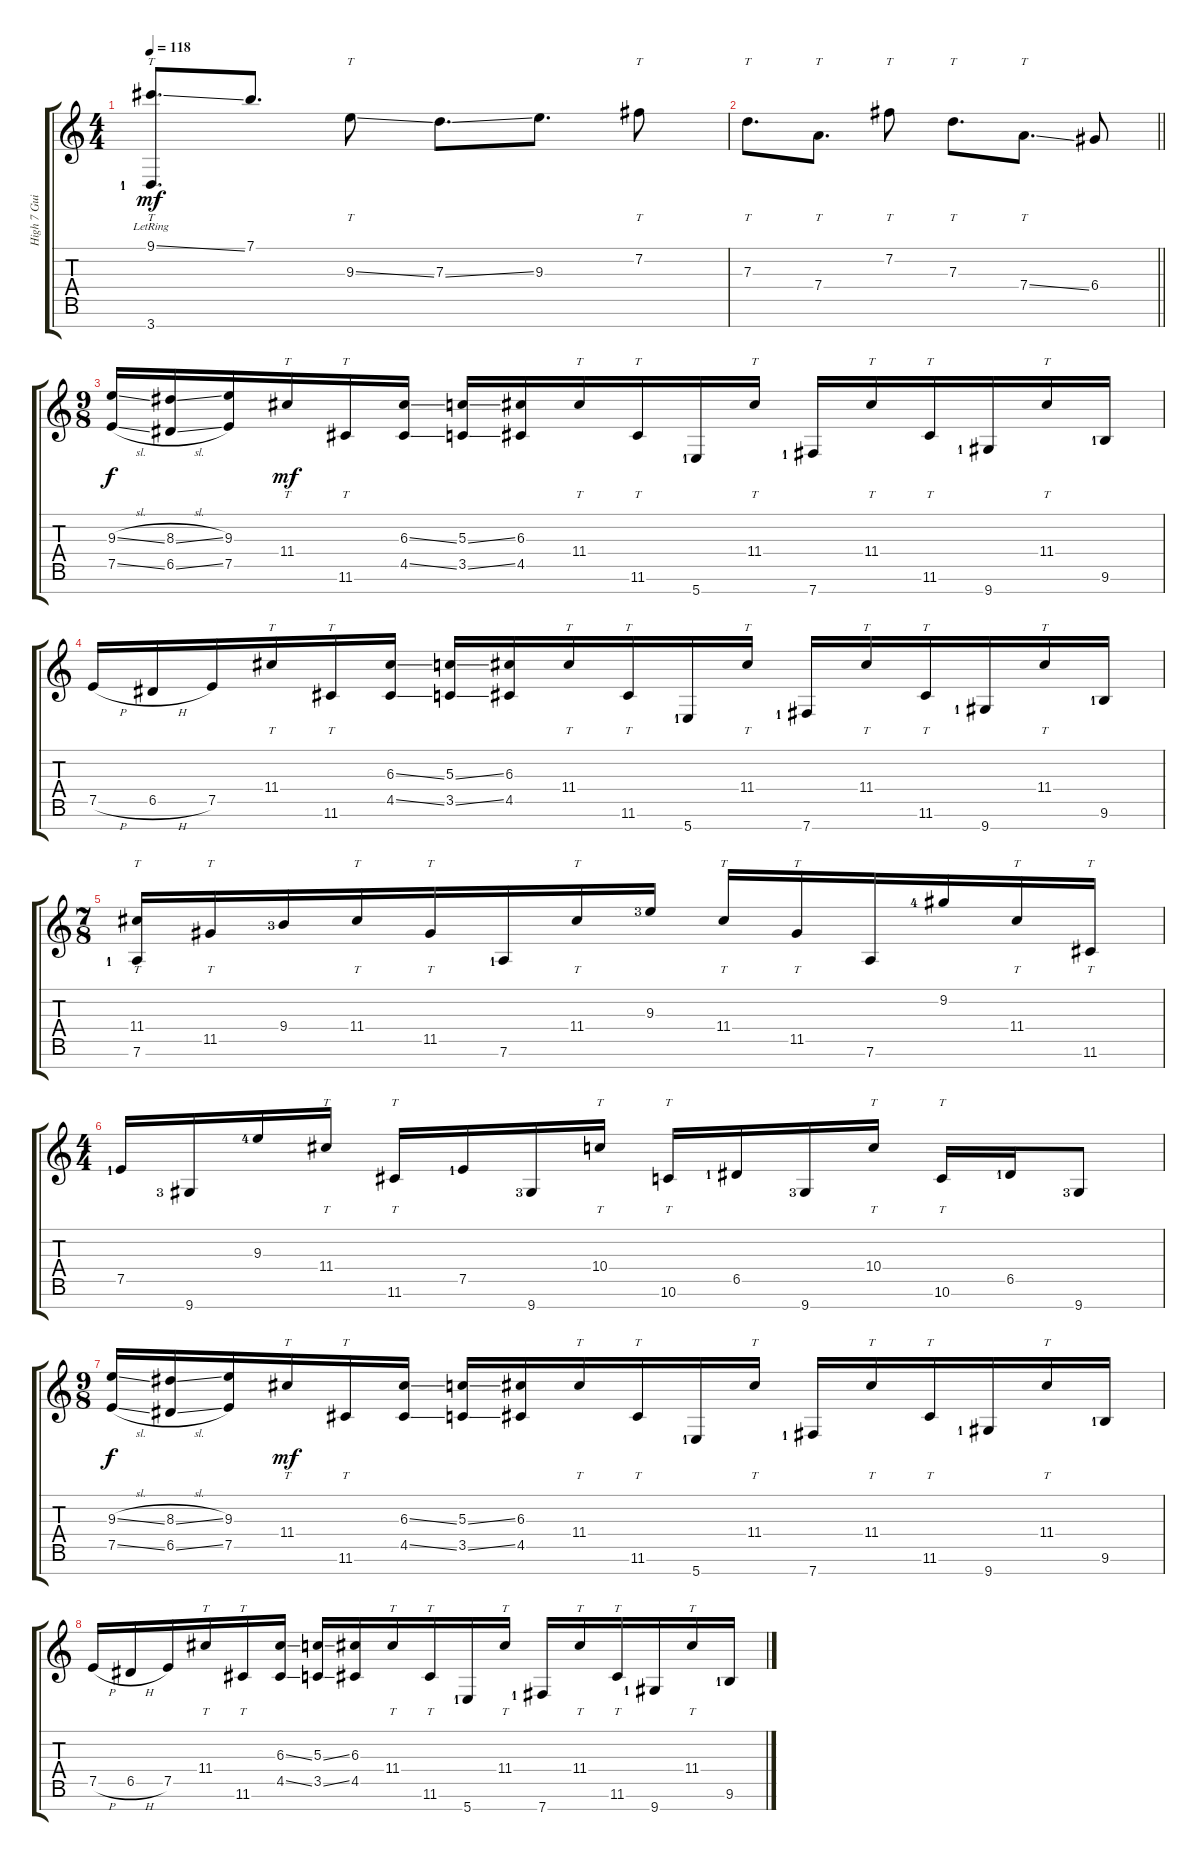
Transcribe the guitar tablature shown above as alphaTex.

\track ("High 7 Guitar #2" "High 7 Gui") {instrument electricguitarjazz}
\staff {score tabs}
\tuning (E4 B3 G3 D3 A2 D2 B1) {hide}
\ts (4 4)
\tempo 118
\clef g2
\ks c
(9.1{ss} 3.7{lr lf 2}).8{tt d dy mf} 7.1.8{d} 9.3{ss}.8{tt} 7.3{ss}.8{d} 9.3.8{d} 7.2.8{tt} |
\barLineRight lightlight
7.3.8{tt d} 7.4.8{tt d} 7.2.8{tt} 7.3.8{tt d} 7.4{ss}.8{tt d} 6.4.8 |
\ts (9 8)
\section ("" "")
(9.3{sl} 7.5{sl}).16{dy f} (8.3{sl} 6.5{sl}).16 (9.3 7.5).16 11.4.16{tt dy mf} 11.6.16{tt} (6.3{ss} 4.5{ss}).16 (5.3{ss} 3.5{ss}).16 (6.3 4.5).16 11.4.16{tt} 11.6.16{tt} 5.7{lf 2}.16 11.4.16{tt} 7.7{lf 2}.16 11.4.16{tt} 11.6.16{tt} 9.7{lf 2}.16 11.4.16{tt} 9.6{lf 2}.16 |
7.5{h}.16 6.5{h}.16 7.5.16 11.4.16{tt} 11.6.16{tt} (6.3{ss} 4.5{ss}).16 (5.3{ss} 3.5{ss}).16 (6.3 4.5).16 11.4.16{tt} 11.6.16{tt} 5.7{lf 2}.16 11.4.16{tt} 7.7{lf 2}.16 11.4.16{tt} 11.6.16{tt} 9.7{lf 2}.16 11.4.16{tt} 9.6{lf 2}.16 |
\ts (7 8)
(11.4 7.6{lf 2}).16{tt} 11.5.16{tt} 9.4{lf 4}.16 11.4.16{tt} 11.5.16{tt} 7.6{lf 2}.16 11.4.16{tt} 9.3{lf 4}.16 11.4.16{tt} 11.5.16{tt} 7.6.16 9.2{lf 5}.16 11.4.16{tt} 11.6.16{tt} |
\ts (4 4)
7.5{lf 2}.16 9.7{lf 4}.16 9.3{lf 5}.16 11.4.16{tt} 11.6.16{tt} 7.5{lf 2}.16 9.7{lf 4}.16 10.4.16{tt} 10.6.16{tt} 6.5{lf 2}.16 9.7{lf 4}.16 10.4.16{tt} 10.6.16{tt} 6.5{lf 2}.16 9.7{lf 4}.8 |
\ts (9 8)
(9.3{sl} 7.5{sl}).16{dy f} (8.3{sl} 6.5{sl}).16 (9.3 7.5).16 11.4.16{tt dy mf} 11.6.16{tt} (6.3{ss} 4.5{ss}).16 (5.3{ss} 3.5{ss}).16 (6.3 4.5).16 11.4.16{tt} 11.6.16{tt} 5.7{lf 2}.16 11.4.16{tt} 7.7{lf 2}.16 11.4.16{tt} 11.6.16{tt} 9.7{lf 2}.16 11.4.16{tt} 9.6{lf 2}.16 |
7.5{h}.16 6.5{h}.16 7.5.16 11.4.16{tt} 11.6.16{tt} (6.3{ss} 4.5{ss}).16 (5.3{ss} 3.5{ss}).16 (6.3 4.5).16 11.4.16{tt} 11.6.16{tt} 5.7{lf 2}.16 11.4.16{tt} 7.7{lf 2}.16 11.4.16{tt} 11.6.16{tt} 9.7{lf 2}.16 11.4.16{tt} 9.6{lf 2}.16
